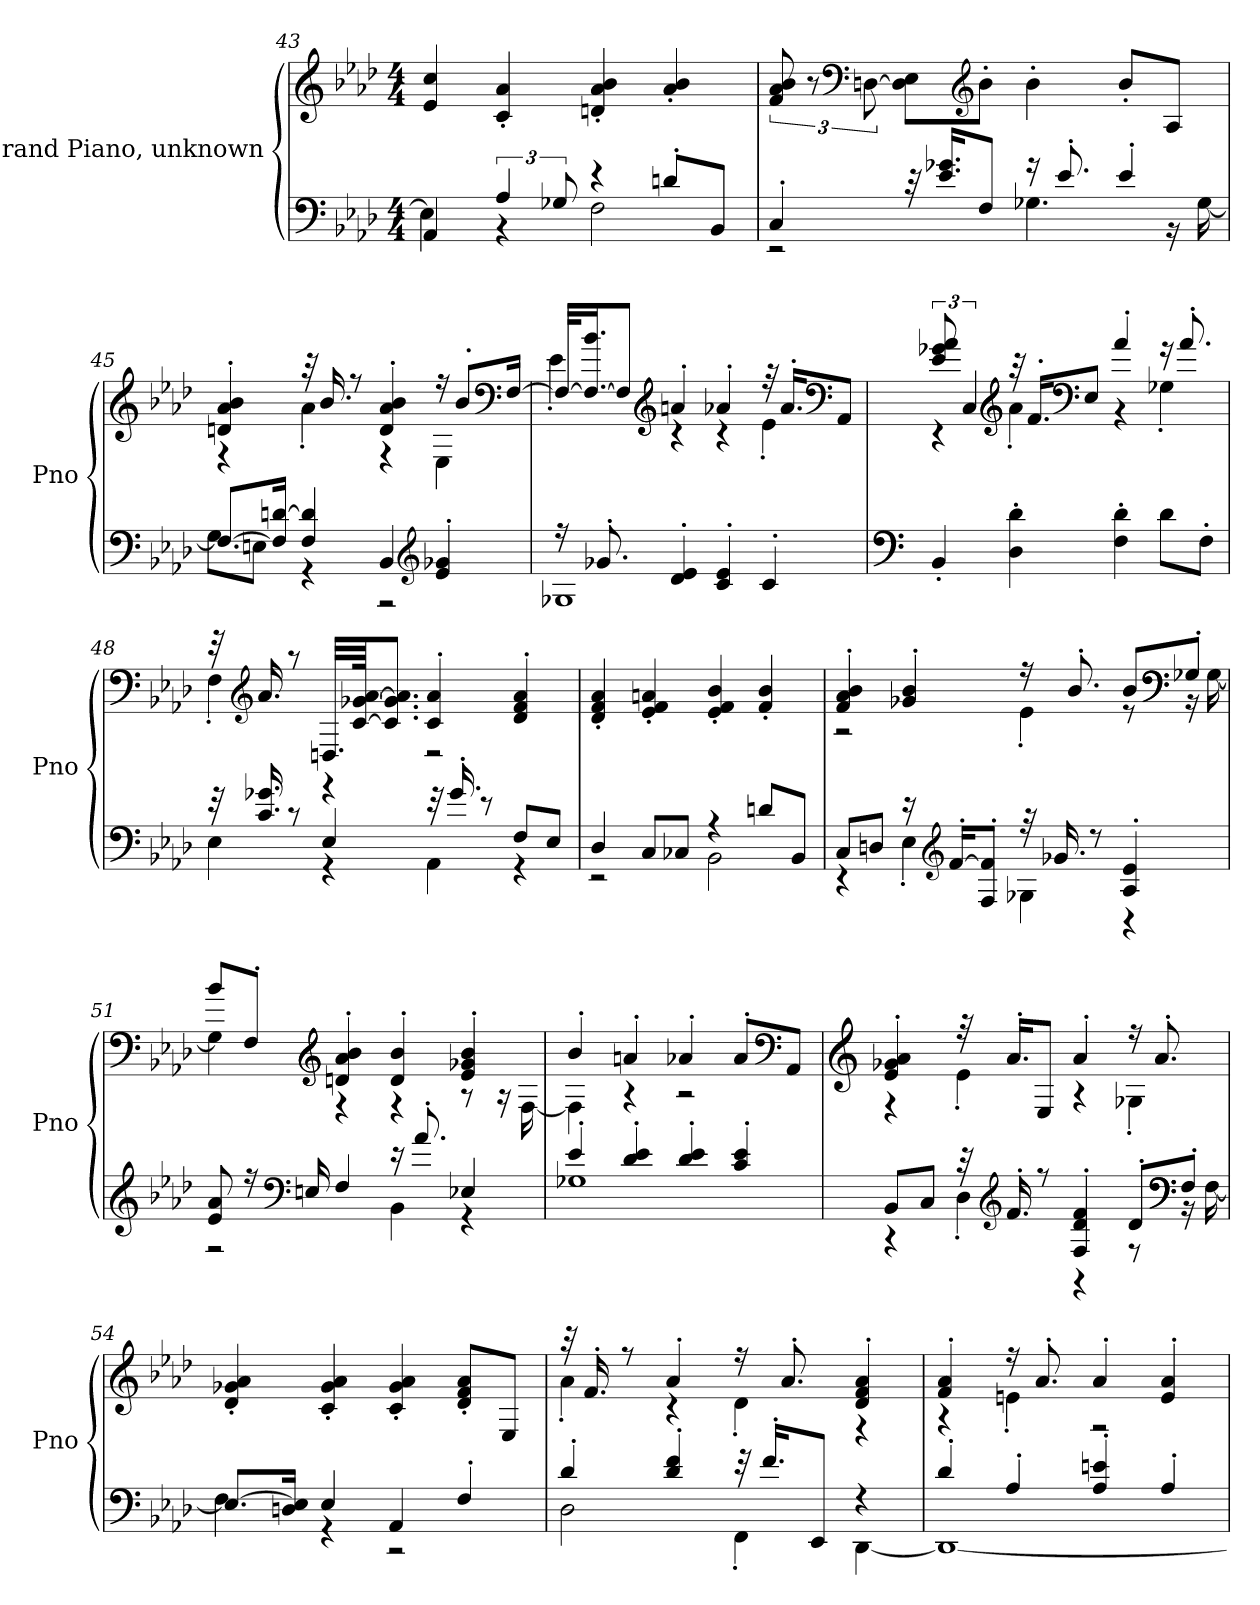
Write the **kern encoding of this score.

**kern	**kern
*part1	*part1
*staff2	*staff1
*I"Grand Piano, unknown	*
*I'Pno	*
*clefF4	*clefG2
*k[b-e-a-d-]	*k[b-e-a-d-]
*M4/4	*M4/4
=43	=43
*^	*
4AA-/	4E-\]	4e-/ 4cc/
6A-/	4r	4c/' 4a-/'
12G-X/	.	.
4r	2F\	4dn/' 4a-/' 4b-/'
8dn'/L	.	4a-/' 4b-/'
8BB-/J	.	.
!!LO:LB:g=z
=44	=44	=44
4C'/	2r	12f/ 12a-/ 12b-/
.	.	12r
*	*	*clefF4
.	.	[12Dn\
32r	.	8D\] 8E-\L
16.e-/ 16.g-X/KL	.	.
*	*	*clefG2
8F/J	.	8b-'\J
16r	4.G-X\	4b-'\
8.e-'/	.	.
4e-'/	.	8b-'/L
.	16r	8A-/J
.	[16G-\	.
=45	=45	=45
*	*	*^
[8.F/L	8G-\L]	4dn/' 4a-/' 4b-/'	4r
.	8En\J	.	.
16F/] [16dn/Jk	.	.	.
4F/ 4d/]	4r	32r	4a-'\
.	.	16.b-/	.
.	.	8r	.
4BB-/	2r	4d/' 4a-/' 4b-/'	4r
*clefG2	*	*	*
4e-/' 4g-X/'	.	16r	4E-\
.	.	8b-'/L	.
*	*	*clefF4	*
.	.	[16F/Jk	.
!!LO:LB:g=z	!!
=46	=46	=46	=46
16r	1G-X	32F/KLL_	4e-'\
.	.	16.F/_ 16.b-/J	.
8.g-X'/	.	.	.
.	.	8F/J]	.
*	*	*clefG2	*
4d-/' 4e-/'	.	4an'/	4r
4c/' 4e-/'	.	4a-X'/	4r
4c'/	.	32r	4e-'\
.	.	16.a-'/KL	.
*	*	*clefF4	*
.	.	8AA-/J	.
*v	*v	*	*
=47	=47	=47
*clefF4	*	*
4BB-'/	12e-/ 12g-X/ 12a-/	4r
.	6C/	.
*	*clefG2	*
4D-\' 4d-\'	32r	4a-'\
.	16.f'/KL	.
*	*clefF4	*
.	8E-/J	.
4F\' 4d-\'	4a-'/	4r
8d-\L	16r	4G-X'\
.	8.a-'/	.
8F'\J	.	.
!!LO:LB:g=z	!!
=48	=48	=48
*^	*	*
32r	4E-\	32r	4F'\
*	*	*clefG2	*
16.c/ 16.g-X/	.	16.a-/	.
8r	.	8r	.
4E-/	4r	32.Dn/LLL	4r
.	.	[64c/ [64g-X/ [64a-/JJK	.
.	.	8.c/] 8.g-/] 8.a-/]J	.
32r	4AA-\	4c/' 4a-/'	2r
16.g-'/	.	.	.
8r	.	.	.
8F/L	4r	4d-/' 4f/' 4a-/'	.
8E-/J	.	.	.
*	*	*v	*v
=49	=49	=49
4D-/	2r	4d-/' 4f/' 4a-/'
8C/L	.	4e-/' 4f/' 4an/'
8C-X/J	.	.
4r	2BB-\	4e-/' 4f/' 4b-/'
8dn/L	.	4f/' 4b-/'
8BB-/J	.	.
=50	=50	=50
*	*	*^
8C/L	4r	4f/' 4a-/' 4b-/'	2r
8Dn/J	.	.	.
16r	4E-'\	4g-X/' 4b-/'	.
*clefG2	*	*	*
[16f'/KL	.	.	.
8F/' 8f/]'J	.	.	.
32r	4G-X\	16r	4e-'\
16.g-X/	.	.	.
.	.	8.b-'/	.
8r	.	.	.
4A-/' 4e-/'	4r	8b-/L	8r
*	*	*clefF4	*
.	.	8G-X'/J	16r
.	.	.	[16G-\
!!LO:PB:g=z	!!
=51	=51	=51	=51
8e-/ 8a-/	2r	8b-/L	4G-\]
16r	.	8F'/J	.
*clefF4	*	*	*
16En/	.	.	.
*	*	*clefG2	*
4F/	.	4dn/' 4a-/' 4b-/'	4r
16r	4BB-\	4d/' 4b-/'	4r
8.a-'/	.	.	.
4E-X/	4r	4e-/' 4g-X/' 4b-/'	8r
.	.	.	16r
.	.	.	[16F\
=52	=52	=52	=52
4e-'/	1G-X	4b-'/	4F\]
4d-/' 4e-/'	.	4an'/	4r
4d-/' 4e-/'	.	4a-X'/	2r
4c/' 4e-/'	.	8a-'/L	.
*	*	*clefF4	*
.	.	8AA-/J	.
=53	=53	=53	=53
*	*	*clefG2	*
8BB-/L	4r	4e-/' 4g-X/' 4a-/'	4r
8C/J	.	.	.
32r	4D-'\	32r	4e-'\
*clefG2	*	*	*
16.f'/	.	16.a-'/KL	.
8r	.	8E-/J	.
4F/' 4d-/' 4f/'	4r	4a-'/	4r
8d-'/L	8r	16r	4G-X'\
.	.	8.a-'/	.
*clefF4	*	*	*
8F'/J	16r	.	.
.	[16F\	.	.
*	*	*v	*v
!!LO:LB:g=z
=54	=54	=54
[8.E-/L	4F\]	4d-/' 4g-X/' 4a-/'
16Dn/ 16E-/]Jk	.	.
4E-/	4r	4c/' 4g-/' 4a-/'
4AA-/	2r	4c/' 4g-/' 4a-/'
4F'/	.	8d-/' 8f/' 8a-/'L
.	.	8E-/J
=55	=55	=55
*	*	*^
4d-'/	2D-\	32r	4a-'\
.	.	16.f'/	.
.	.	8r	.
4d-/' 4f/'	.	4a-'/	4r
32r	4FF'\	16r	4d-'\
16.f'/KL	.	.	.
.	.	8.a-'/	.
8EE-/J	.	.	.
4r	[4DD-\	4d-/' 4f/' 4a-/'	4r
=56	=56	=56	=56
4d-'/	1DD-_	4f/' 4a-/'	4r
4A-'/	.	16r	4en'\
.	.	8.a-'/	.
4A-/' 4en/'	.	4a-'/	2r
4A-'/	.	4e/' 4a-/'	.
*v	*v	*	*
*	*v	*v
=	=
*-	*-
